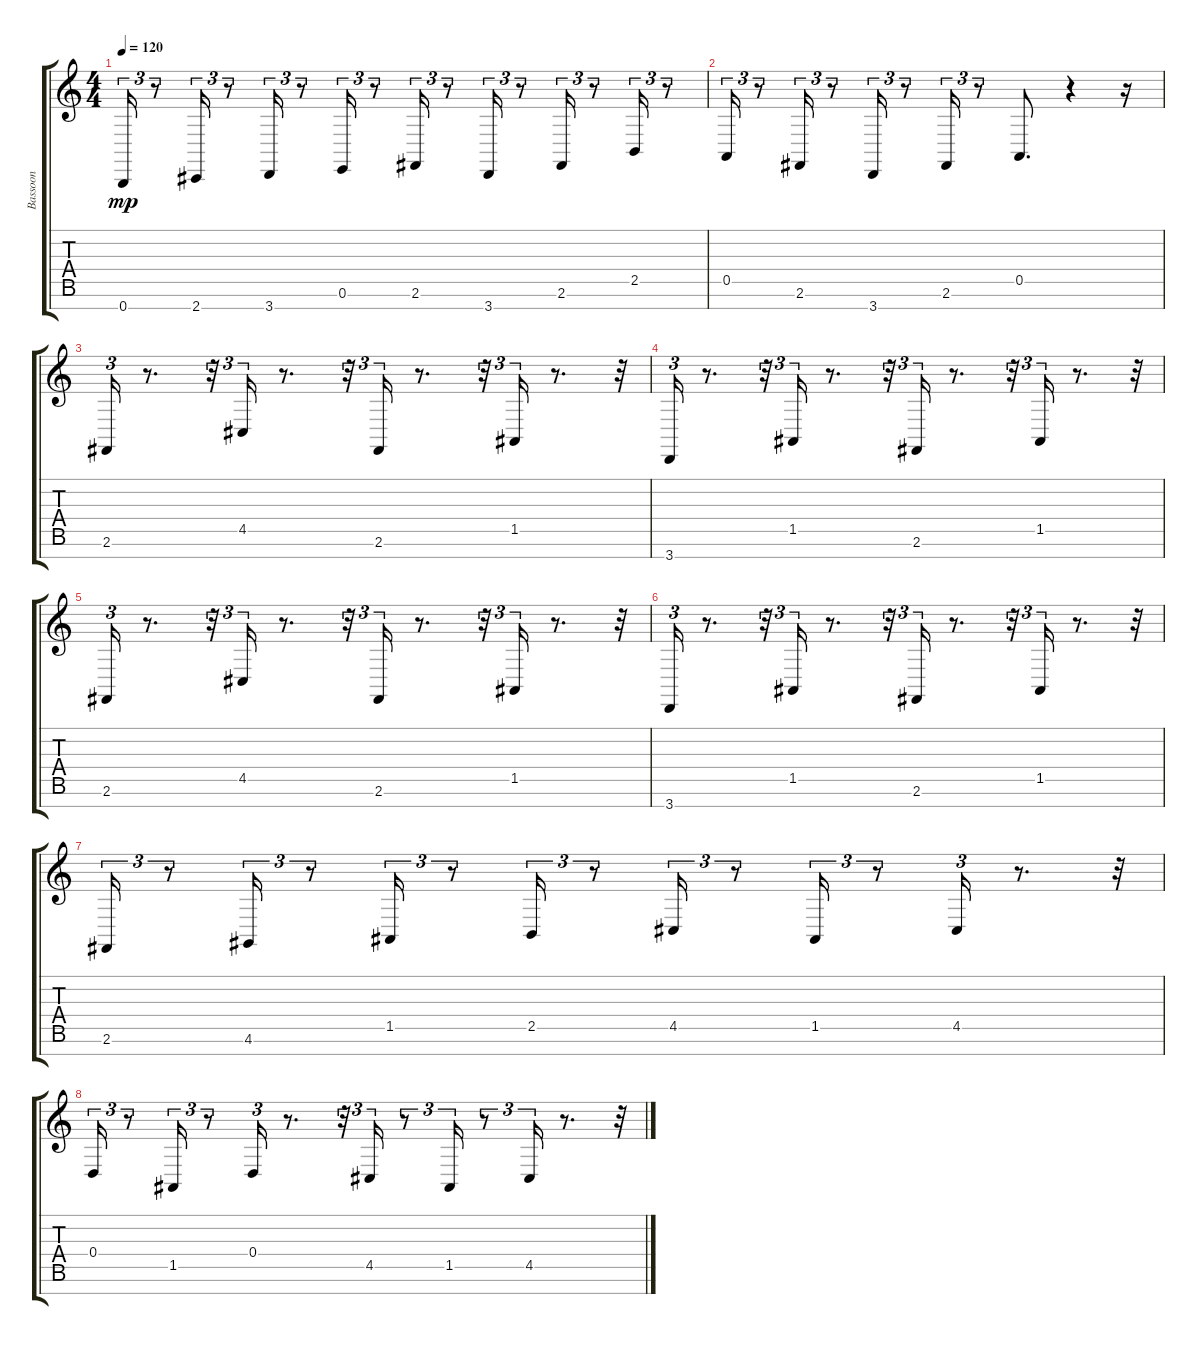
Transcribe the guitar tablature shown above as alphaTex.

\track ("Bassoon" "Bassoon") {instrument bassoon}
\staff {score tabs}
\tuning (E4 B3 G3 D3 A2 E2 B1) {hide}
\ts (4 4)
\tempo 120
\clef g2
\ks c
0.7.16{tu (3 2) dy mp} r.8{tu (3 2)} 2.7.16{tu (3 2)} r.8{tu (3 2)} 3.7.16{tu (3 2)} r.8{tu (3 2)} 0.6.16{tu (3 2)} r.8{tu (3 2)} 2.6.16{tu (3 2)} r.8{tu (3 2)} 3.7.16{tu (3 2)} r.8{tu (3 2)} 2.6.16{tu (3 2)} r.8{tu (3 2)} 2.5.16{tu (3 2)} r.8{tu (3 2)} |
0.5.16{tu (3 2)} r.8{tu (3 2)} 2.6.16{tu (3 2)} r.8{tu (3 2)} 3.7.16{tu (3 2)} r.8{tu (3 2)} 2.6.16{tu (3 2)} r.8{tu (3 2)} 0.5.8{d} r.4 r.16 |
2.6.16{tu (3 2)} r.8{d} r.32{tu (3 2)} 4.5.16{tu (3 2)} r.8{d} r.32{tu (3 2)} 2.6.16{tu (3 2)} r.8{d} r.32{tu (3 2)} 1.5.16{tu (3 2)} r.8{d} r.32{tu (3 2)} |
3.7.16{tu (3 2)} r.8{d} r.32{tu (3 2)} 1.5.16{tu (3 2)} r.8{d} r.32{tu (3 2)} 2.6.16{tu (3 2)} r.8{d} r.32{tu (3 2)} 1.5.16{tu (3 2)} r.8{d} r.32{tu (3 2)} |
2.6.16{tu (3 2)} r.8{d} r.32{tu (3 2)} 4.5.16{tu (3 2)} r.8{d} r.32{tu (3 2)} 2.6.16{tu (3 2)} r.8{d} r.32{tu (3 2)} 1.5.16{tu (3 2)} r.8{d} r.32{tu (3 2)} |
3.7.16{tu (3 2)} r.8{d} r.32{tu (3 2)} 1.5.16{tu (3 2)} r.8{d} r.32{tu (3 2)} 2.6.16{tu (3 2)} r.8{d} r.32{tu (3 2)} 1.5.16{tu (3 2)} r.8{d} r.32{tu (3 2)} |
2.6.16{tu (3 2)} r.8{tu (3 2)} 4.6.16{tu (3 2)} r.8{tu (3 2)} 1.5.16{tu (3 2)} r.8{tu (3 2)} 2.5.16{tu (3 2)} r.8{tu (3 2)} 4.5.16{tu (3 2)} r.8{tu (3 2)} 1.5.16{tu (3 2)} r.8{tu (3 2)} 4.5.16{tu (3 2)} r.8{d} r.32{tu (3 2)} |
0.4.16{tu (3 2)} r.8{tu (3 2)} 1.5.16{tu (3 2)} r.8{tu (3 2)} 0.4.16{tu (3 2)} r.8{d} r.32{tu (3 2)} 4.5.16{tu (3 2)} r.8{tu (3 2)} 1.5.16{tu (3 2)} r.8{tu (3 2)} 4.5.16{tu (3 2)} r.8{d} r.32{tu (3 2)}
